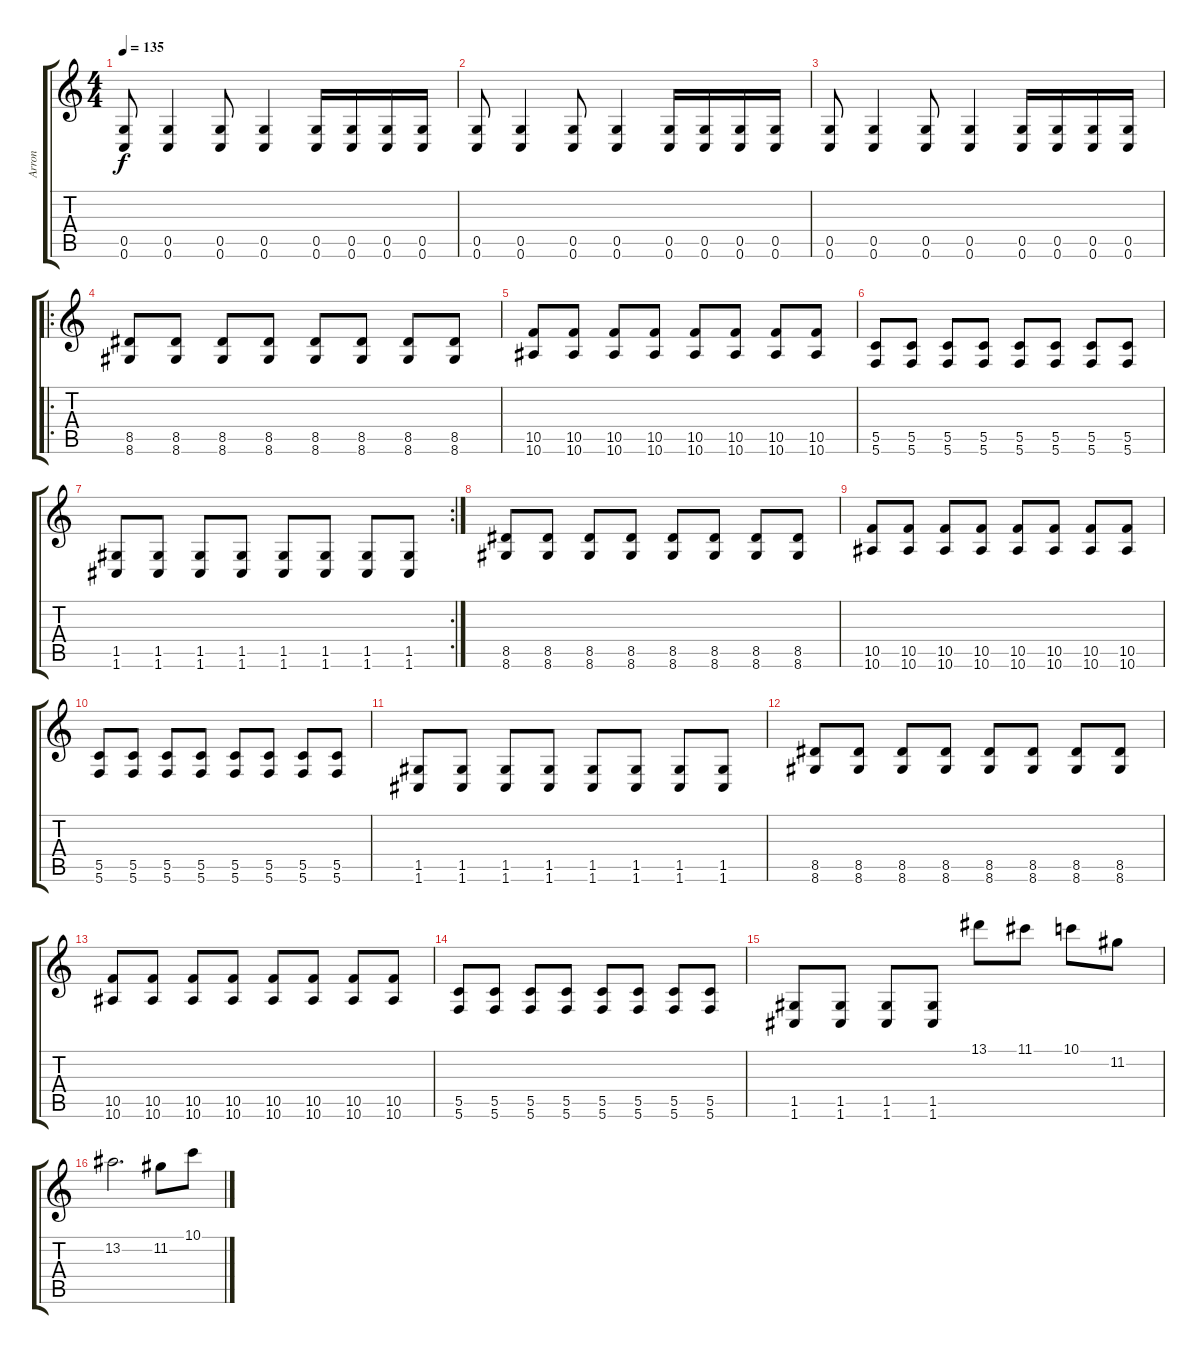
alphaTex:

\track ("Arron" "Arron") {instrument overdrivenguitar}
\staff {score tabs}
\tuning (D4 A3 F3 C3 G2 C2) {hide}
\ts (4 4)
\tempo 135
\clef g2
\ks c
(0.5 0.6).8{dy f} (0.5 0.6).4 (0.5 0.6).8 (0.5 0.6).4 (0.5 0.6).16 (0.5 0.6).16 (0.5 0.6).16 (0.5 0.6).16 |
(0.5 0.6).8 (0.5 0.6).4 (0.5 0.6).8 (0.5 0.6).4 (0.5 0.6).16 (0.5 0.6).16 (0.5 0.6).16 (0.5 0.6).16 |
(0.5 0.6).8 (0.5 0.6).4 (0.5 0.6).8 (0.5 0.6).4 (0.5 0.6).16 (0.5 0.6).16 (0.5 0.6).16 (0.5 0.6).16 |
\ro
(8.5 8.6).8 (8.5 8.6).8 (8.5 8.6).8 (8.5 8.6).8 (8.5 8.6).8 (8.5 8.6).8 (8.5 8.6).8 (8.5 8.6).8 |
(10.5 10.6).8 (10.5 10.6).8 (10.5 10.6).8 (10.5 10.6).8 (10.5 10.6).8 (10.5 10.6).8 (10.5 10.6).8 (10.5 10.6).8 |
(5.5 5.6).8 (5.5 5.6).8 (5.5 5.6).8 (5.5 5.6).8 (5.5 5.6).8 (5.5 5.6).8 (5.5 5.6).8 (5.5 5.6).8 |
\rc 2
(1.5 1.6).8 (1.5 1.6).8 (1.5 1.6).8 (1.5 1.6).8 (1.5 1.6).8 (1.5 1.6).8 (1.5 1.6).8 (1.5 1.6).8 |
(8.5 8.6).8 (8.5 8.6).8 (8.5 8.6).8 (8.5 8.6).8 (8.5 8.6).8 (8.5 8.6).8 (8.5 8.6).8 (8.5 8.6).8 |
(10.5 10.6).8 (10.5 10.6).8 (10.5 10.6).8 (10.5 10.6).8 (10.5 10.6).8 (10.5 10.6).8 (10.5 10.6).8 (10.5 10.6).8 |
(5.5 5.6).8 (5.5 5.6).8 (5.5 5.6).8 (5.5 5.6).8 (5.5 5.6).8 (5.5 5.6).8 (5.5 5.6).8 (5.5 5.6).8 |
(1.5 1.6).8 (1.5 1.6).8 (1.5 1.6).8 (1.5 1.6).8 (1.5 1.6).8 (1.5 1.6).8 (1.5 1.6).8 (1.5 1.6).8 |
(8.5 8.6).8 (8.5 8.6).8 (8.5 8.6).8 (8.5 8.6).8 (8.5 8.6).8 (8.5 8.6).8 (8.5 8.6).8 (8.5 8.6).8 |
(10.5 10.6).8 (10.5 10.6).8 (10.5 10.6).8 (10.5 10.6).8 (10.5 10.6).8 (10.5 10.6).8 (10.5 10.6).8 (10.5 10.6).8 |
(5.5 5.6).8 (5.5 5.6).8 (5.5 5.6).8 (5.5 5.6).8 (5.5 5.6).8 (5.5 5.6).8 (5.5 5.6).8 (5.5 5.6).8 |
(1.5 1.6).8 (1.5 1.6).8 (1.5 1.6).8 (1.5 1.6).8 13.1.8 11.1.8 10.1.8 11.2.8 |
13.2.2{d} 11.2.8 10.1.8
